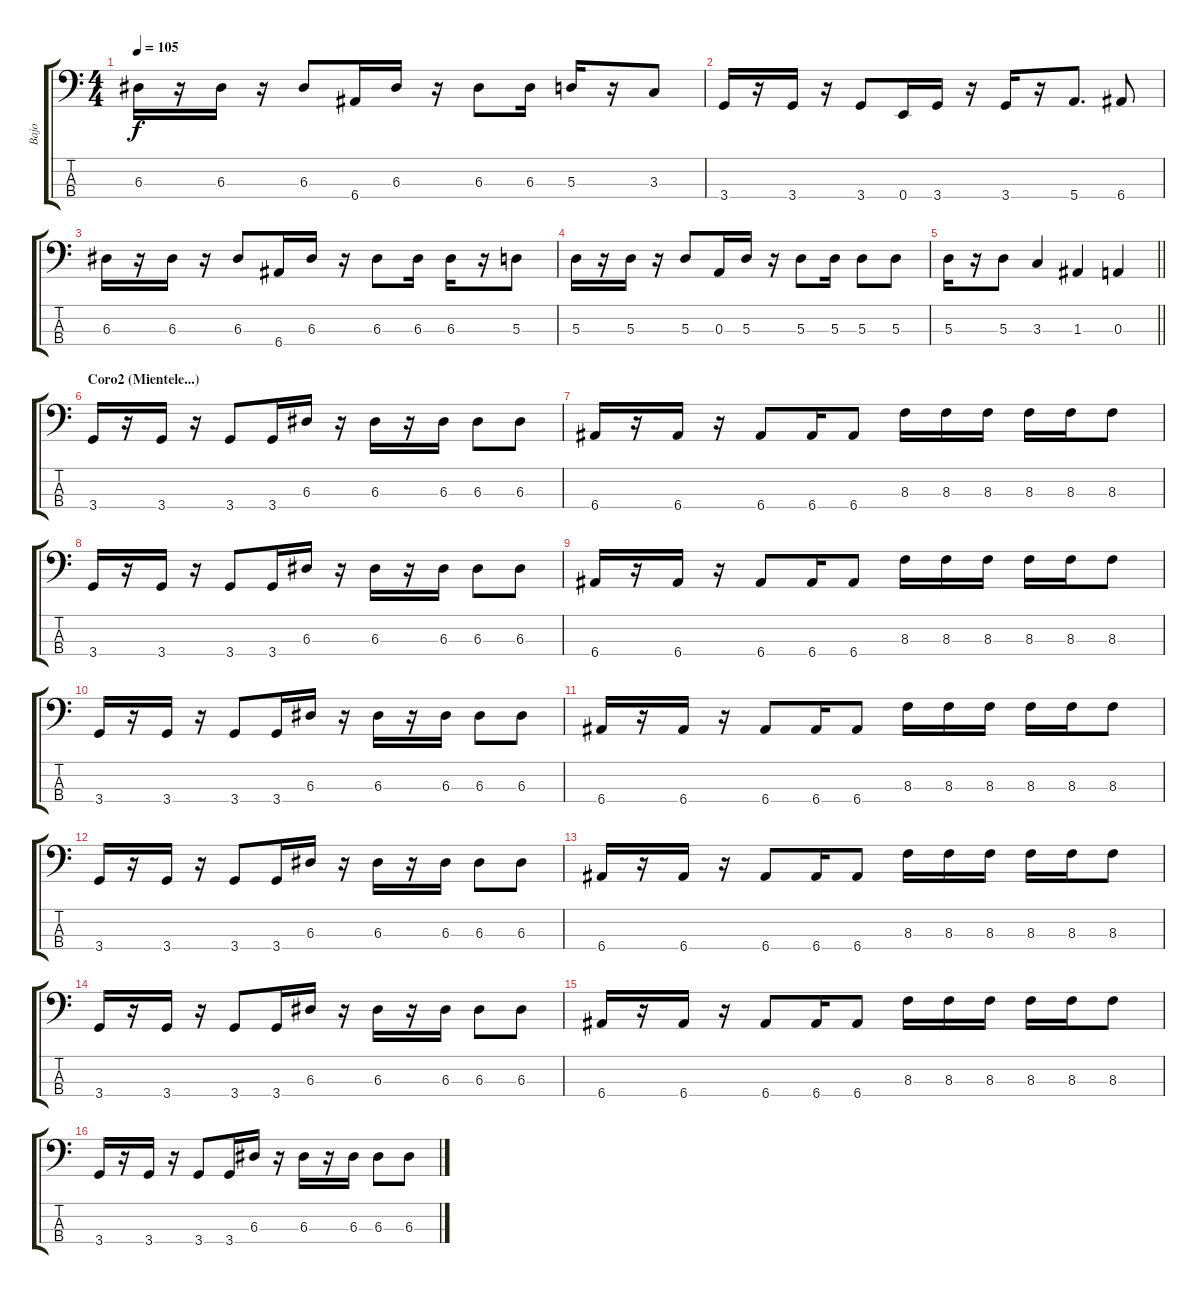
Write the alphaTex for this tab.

\track ("Bajo" "Bajo") {instrument electricbassfinger}
\staff {score tabs}
\tuning (G2 D2 A1 E1) {hide}
\ts (4 4)
\tempo 105
\clef f4
\ks c
6.3.16{dy f} r.16 6.3.16 r.16 6.3.8 6.4.16 6.3.16 r.16 6.3.8 6.3.16 5.3.16 r.16 3.3.8 |
3.4.16 r.16 3.4.16 r.16 3.4.8 0.4.16 3.4.16 r.16 3.4.16 r.16 5.4.8{d} 6.4.8 |
6.3.16 r.16 6.3.16 r.16 6.3.8 6.4.16 6.3.16 r.16 6.3.8 6.3.16 6.3.16 r.16 5.3.8 |
5.3.16 r.16 5.3.16 r.16 5.3.8 0.3.16 5.3.16 r.16 5.3.8 5.3.16 5.3.8 5.3.8 |
\barLineRight lightlight
5.3.16 r.16 5.3.8 3.3.4 1.3.4 0.3.4 |
\section ("" "Coro2 (Mientele...)")
3.4.16 r.16 3.4.16 r.16 3.4.8 3.4.16 6.3.16 r.16 6.3.16 r.16 6.3.16 6.3.8 6.3.8 |
6.4.16 r.16 6.4.16 r.16 6.4.8 6.4.16 6.4.8 8.3.16 8.3.16 8.3.16 8.3.16 8.3.16 8.3.8 |
3.4.16 r.16 3.4.16 r.16 3.4.8 3.4.16 6.3.16 r.16 6.3.16 r.16 6.3.16 6.3.8 6.3.8 |
6.4.16 r.16 6.4.16 r.16 6.4.8 6.4.16 6.4.8 8.3.16 8.3.16 8.3.16 8.3.16 8.3.16 8.3.8 |
3.4.16 r.16 3.4.16 r.16 3.4.8 3.4.16 6.3.16 r.16 6.3.16 r.16 6.3.16 6.3.8 6.3.8 |
6.4.16 r.16 6.4.16 r.16 6.4.8 6.4.16 6.4.8 8.3.16 8.3.16 8.3.16 8.3.16 8.3.16 8.3.8 |
3.4.16 r.16 3.4.16 r.16 3.4.8 3.4.16 6.3.16 r.16 6.3.16 r.16 6.3.16 6.3.8 6.3.8 |
6.4.16 r.16 6.4.16 r.16 6.4.8 6.4.16 6.4.8 8.3.16 8.3.16 8.3.16 8.3.16 8.3.16 8.3.8 |
3.4.16 r.16 3.4.16 r.16 3.4.8 3.4.16 6.3.16 r.16 6.3.16 r.16 6.3.16 6.3.8 6.3.8 |
6.4.16 r.16 6.4.16 r.16 6.4.8 6.4.16 6.4.8 8.3.16 8.3.16 8.3.16 8.3.16 8.3.16 8.3.8 |
3.4.16 r.16 3.4.16 r.16 3.4.8 3.4.16 6.3.16 r.16 6.3.16 r.16 6.3.16 6.3.8 6.3.8
